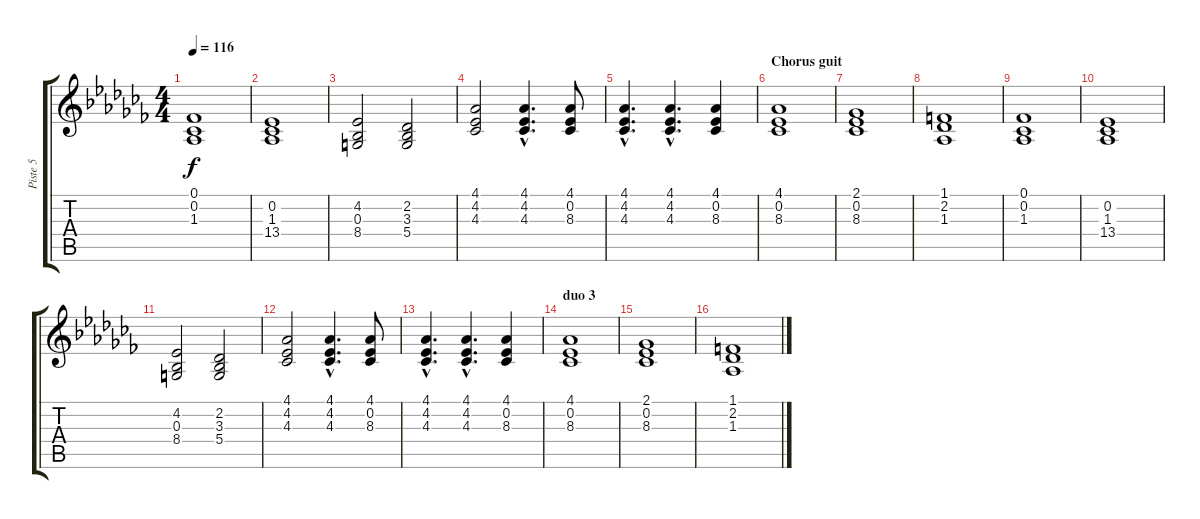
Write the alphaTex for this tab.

\track ("Piste 5" "Piste 5") {instrument synthvoice}
\staff {score tabs}
\tuning (E4 B3 G3 D3 A2 E2) {hide}
\ts (4 4)
\tempo 116
\clef g2
\ks abminor
(0.1 0.2 1.3).1{dy f} |
(0.2 1.3 13.4).1 |
(4.2 0.3 8.4).2 (2.2 3.3 5.4).2 |
(4.1 4.2 4.3).2 (4.1{hac} 4.2{hac} 4.3{hac}).4{d} (4.1 0.2 8.3).8 |
(4.1{hac} 4.2{hac} 4.3{hac}).4{d} (4.1{hac} 4.2{hac} 4.3{hac}).4{d} (4.1 0.2 8.3).4 |
\section ("" "Chorus guit")
(4.1 0.2 8.3).1 |
(2.1 0.2 8.3).1 |
(1.1 2.2 1.3).1 |
(0.1 0.2 1.3).1 |
(0.2 1.3 13.4).1 |
(4.2 0.3 8.4).2 (2.2 3.3 5.4).2 |
(4.1 4.2 4.3).2 (4.1{hac} 4.2{hac} 4.3{hac}).4{d} (4.1 0.2 8.3).8 |
(4.1{hac} 4.2{hac} 4.3{hac}).4{d} (4.1{hac} 4.2{hac} 4.3{hac}).4{d} (4.1 0.2 8.3).4 |
\section ("" "duo 3")
(4.1 0.2 8.3).1 |
(2.1 0.2 8.3).1 |
(1.1 2.2 1.3).1
